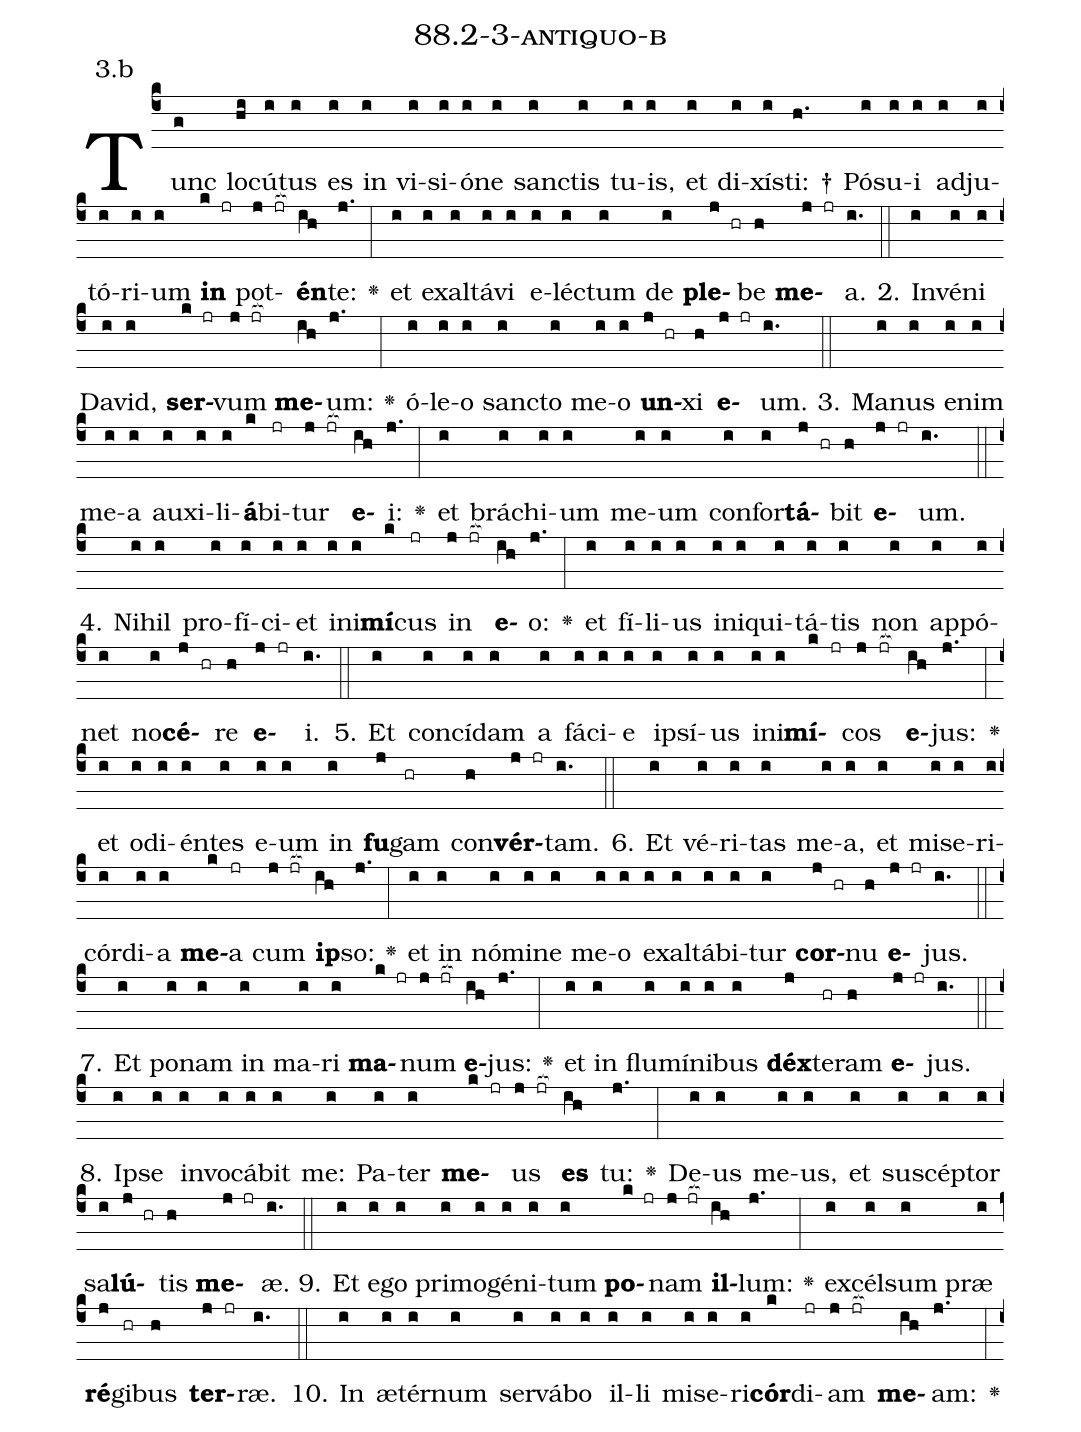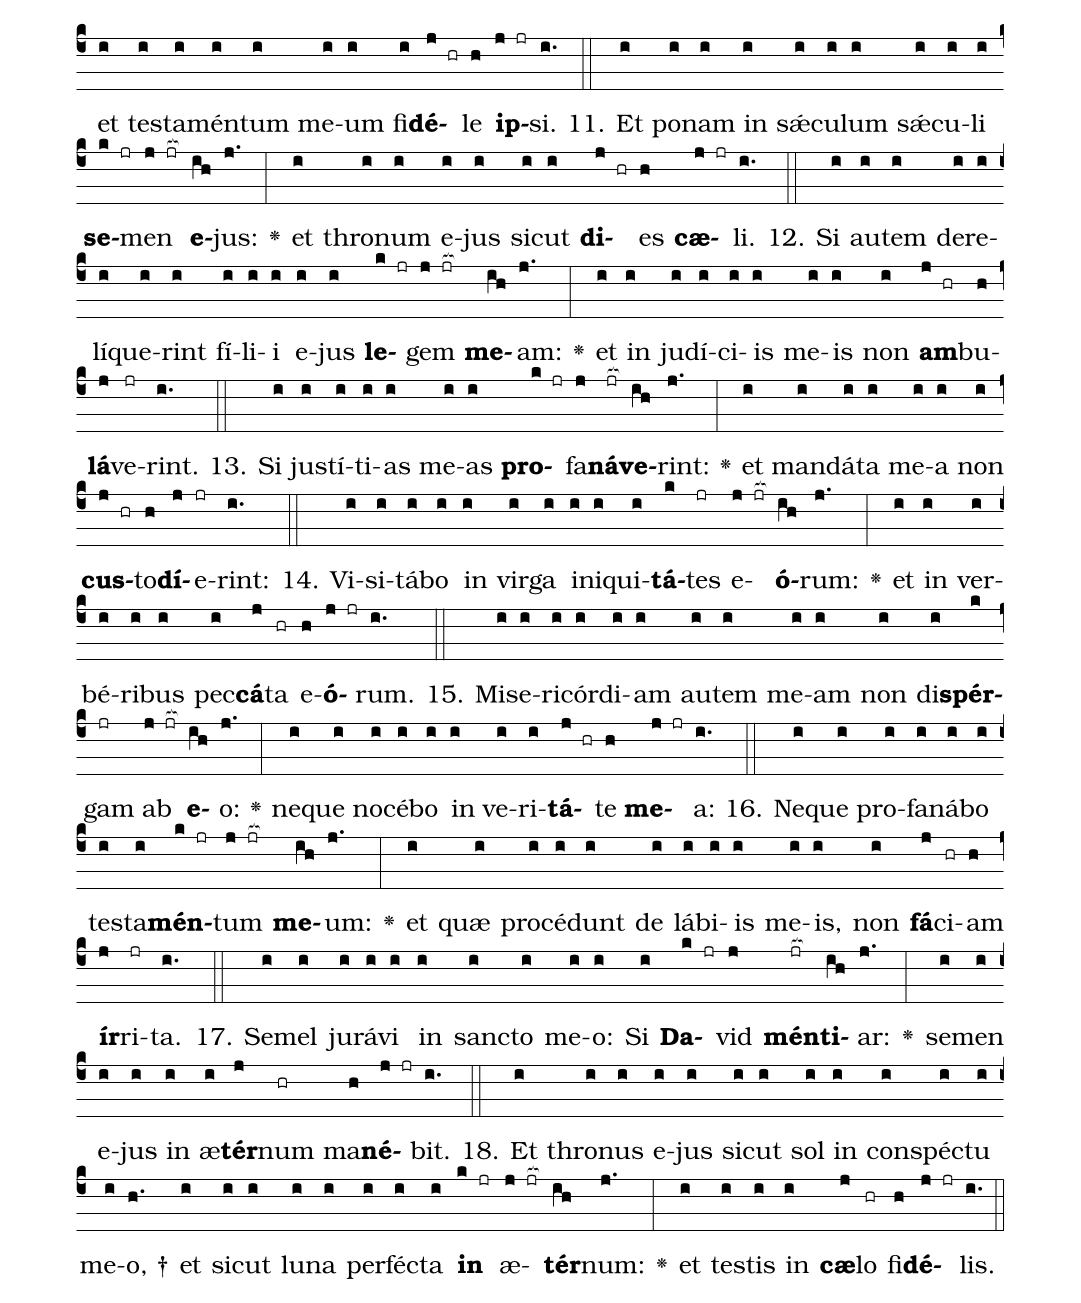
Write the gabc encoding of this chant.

name: 88.2-3-antiquo-b;
annotation: 3.b;
%%
(c4)Tunc(g) lo(hi)cú(i)tus(i) es(i) in(i) vi(i)si(i)ó(i)ne(i) sanc(i)tis(i) tu(i)is,(i) et(i) di(i)xís(i)ti: †(h.) Pó(i)su(i)i(i) ad(i)ju(i)tó(i)ri(i)um(i) <b>in</b>(k jr) pot(j jr[ocb:1{])<b>én</b>(ih[ocb:0}])te:(j.) <v>\greheightstar</v>(:) et(i) ex(i)al(i)tá(i)vi(i) e(i)léc(i)tum(i) de(i) <b>ple</b>(j hr)be(h) <b>me</b>(j jr)a.(i.) (::)
2. In(i)vé(i)ni(i) Da(i)vid,(i) <b>ser</b>(k jr)vum(j jr[ocb:1{]) <b>me</b>(ih[ocb:0}])um:(j.) <v>\greheightstar</v>(:) ó(i)le(i)o(i) sanc(i)to(i) me(i)o(i) <b>un</b>(j hr)xi(h) <b>e</b>(j jr)um.(i.) (::)
3. Ma(i)nus(i) e(i)nim(i) me(i)a(i) au(i)xi(i)li(i)<b>á</b>(k)bi(jr)tur(j jr[ocb:1{]) <b>e</b>(ih[ocb:0}])i:(j.) <v>\greheightstar</v>(:) et(i) brá(i)chi(i)um(i) me(i)um(i) con(i)for(i)<b>tá</b>(j hr)bit(h) <b>e</b>(j jr)um.(i.) (::)
4. Ni(i)hil(i) pro(i)fí(i)ci(i)et(i) in(i)i(i)<b>mí</b>(k)cus(jr) in(j jr[ocb:1{]) <b>e</b>(ih[ocb:0}])o:(j.) <v>\greheightstar</v>(:) et(i) fí(i)li(i)us(i) in(i)i(i)qui(i)tá(i)tis(i) non(i) ap(i)pó(i)net(i) no(i)<b>cé</b>(j hr)re(h) <b>e</b>(j jr)i.(i.) (::)
5. Et(i) con(i)cí(i)dam(i) a(i) fá(i)ci(i)e(i) ip(i)sí(i)us(i) in(i)i(i)<b>mí</b>(k jr)cos(j jr[ocb:1{]) <b>e</b>(ih[ocb:0}])jus:(j.) <v>\greheightstar</v>(:) et(i) o(i)di(i)én(i)tes(i) e(i)um(i) in(i) <b>fu</b>(j)gam(hr) con(h)<b>vér</b>(j jr)tam.(i.) (::)
6. Et(i) vé(i)ri(i)tas(i) me(i)a,(i) et(i) mi(i)se(i)ri(i)cór(i)di(i)a(i) <b>me</b>(k)a(jr) cum(j jr[ocb:1{]) <b>ip</b>(ih[ocb:0}])so:(j.) <v>\greheightstar</v>(:) et(i) in(i) nó(i)mi(i)ne(i) me(i)o(i) ex(i)al(i)tá(i)bi(i)tur(i) <b>cor</b>(j hr)nu(h) <b>e</b>(j jr)jus.(i.) (::)
7. Et(i) po(i)nam(i) in(i) ma(i)ri(i) <b>ma</b>(k jr)num(j jr[ocb:1{]) <b>e</b>(ih[ocb:0}])jus:(j.) <v>\greheightstar</v>(:) et(i) in(i) flu(i)mí(i)ni(i)bus(i) <b>déx</b>(j)te(hr)ram(h) <b>e</b>(j jr)jus.(i.) (::)
8. Ip(i)se(i) in(i)vo(i)cá(i)bit(i) me:(i) Pa(i)ter(i) <b>me</b>(k jr)us(j jr[ocb:1{]) <b>es</b>(ih[ocb:0}]) tu:(j.) <v>\greheightstar</v>(:) De(i)us(i) me(i)us,(i) et(i) su(i)scép(i)tor(i) sa(i)<b>lú</b>(j hr)tis(h) <b>me</b>(j jr)æ.(i.) (::)
9. Et(i) e(i)go(i) pri(i)mo(i)gé(i)ni(i)tum(i) <b>po</b>(k jr)nam(j jr[ocb:1{]) <b>il</b>(ih[ocb:0}])lum:(j.) <v>\greheightstar</v>(:) ex(i)cél(i)sum(i) præ(i) <b>ré</b>(j)gi(hr)bus(h) <b>ter</b>(j jr)ræ.(i.) (::)
10. In(i) æ(i)tér(i)num(i) ser(i)vá(i)bo(i) il(i)li(i) mi(i)se(i)ri(i)<b>cór</b>(k)di(jr)am(j jr[ocb:1{]) <b>me</b>(ih[ocb:0}])am:(j.) <v>\greheightstar</v>(:) et(i) tes(i)ta(i)mén(i)tum(i) me(i)um(i) fi(i)<b>dé</b>(j hr)le(h) <b>ip</b>(j jr)si.(i.) (::)
11. Et(i) po(i)nam(i) in(i) sǽ(i)cu(i)lum(i) sǽ(i)cu(i)li(i) <b>se</b>(k jr)men(j jr[ocb:1{]) <b>e</b>(ih[ocb:0}])jus:(j.) <v>\greheightstar</v>(:) et(i) thro(i)num(i) e(i)jus(i) sic(i)ut(i) <b>di</b>(j hr)es(h) <b>cæ</b>(j jr)li.(i.) (::)
12. Si(i) au(i)tem(i) de(i)re(i)lí(i)que(i)rint(i) fí(i)li(i)i(i) e(i)jus(i) <b>le</b>(k jr)gem(j jr[ocb:1{]) <b>me</b>(ih[ocb:0}])am:(j.) <v>\greheightstar</v>(:) et(i) in(i) ju(i)dí(i)ci(i)is(i) me(i)is(i) non(i) <b>am</b>(j hr)bu(h)<b>lá</b>(j)ve(jr)rint.(i.) (::)
13. Si(i) jus(i)tí(i)ti(i)as(i) me(i)as(i) <b>pro</b>(k jr)fa(j)<b>ná</b>(jr[ocb:1{])<b>ve</b>(ih[ocb:0}])rint:(j.) <v>\greheightstar</v>(:) et(i) man(i)dá(i)ta(i) me(i)a(i) non(i) <b>cus</b>(j hr)to(h)<b>dí</b>(j)e(jr)rint:(i.) (::)
14. Vi(i)si(i)tá(i)bo(i) in(i) vir(i)ga(i) in(i)i(i)qui(i)<b>tá</b>(k)tes(jr) e(j jr[ocb:1{])<b>ó</b>(ih[ocb:0}])rum:(j.) <v>\greheightstar</v>(:) et(i) in(i) ver(i)bé(i)ri(i)bus(i) pec(i)<b>cá</b>(j)ta(hr) e(h)<b>ó</b>(j jr)rum.(i.) (::)
15. Mi(i)se(i)ri(i)cór(i)di(i)am(i) au(i)tem(i) me(i)am(i) non(i) di(i)<b>spér</b>(k)gam(jr) ab(j jr[ocb:1{]) <b>e</b>(ih[ocb:0}])o:(j.) <v>\greheightstar</v>(:) ne(i)que(i) no(i)cé(i)bo(i) in(i) ve(i)ri(i)<b>tá</b>(j hr)te(h) <b>me</b>(j jr)a:(i.) (::)
16. Ne(i)que(i) pro(i)fa(i)ná(i)bo(i) tes(i)ta(i)<b>mén</b>(k jr)tum(j jr[ocb:1{]) <b>me</b>(ih[ocb:0}])um:(j.) <v>\greheightstar</v>(:) et(i) quæ(i) pro(i)cé(i)dunt(i) de(i) lá(i)bi(i)is(i) me(i)is,(i) non(i) <b>fá</b>(j)ci(hr)am(h) <b>ír</b>(j)ri(jr)ta.(i.) (::)
17. Se(i)mel(i) ju(i)rá(i)vi(i) in(i) sanc(i)to(i) me(i)o:(i) Si(i) <b>Da</b>(k jr)vid(j) <b>mén</b>(jr[ocb:1{])<b>ti</b>(ih[ocb:0}])ar:(j.) <v>\greheightstar</v>(:) se(i)men(i) e(i)jus(i) in(i) æ(i)<b>tér</b>(j)num(hr) ma(h)<b>né</b>(j jr)bit.(i.) (::)
18. Et(i) thro(i)nus(i) e(i)jus(i) sic(i)ut(i) sol(i) in(i) con(i)spéc(i)tu(i) me(i)o, †(h.) et(i) sic(i)ut(i) lu(i)na(i) per(i)féc(i)ta(i) <b>in</b>(k jr) æ(j jr[ocb:1{])<b>tér</b>(ih[ocb:0}])num:(j.) <v>\greheightstar</v>(:) et(i) tes(i)tis(i) in(i) <b>cæ</b>(j)lo(hr) fi(h)<b>dé</b>(j jr)lis.(i.) (::)
